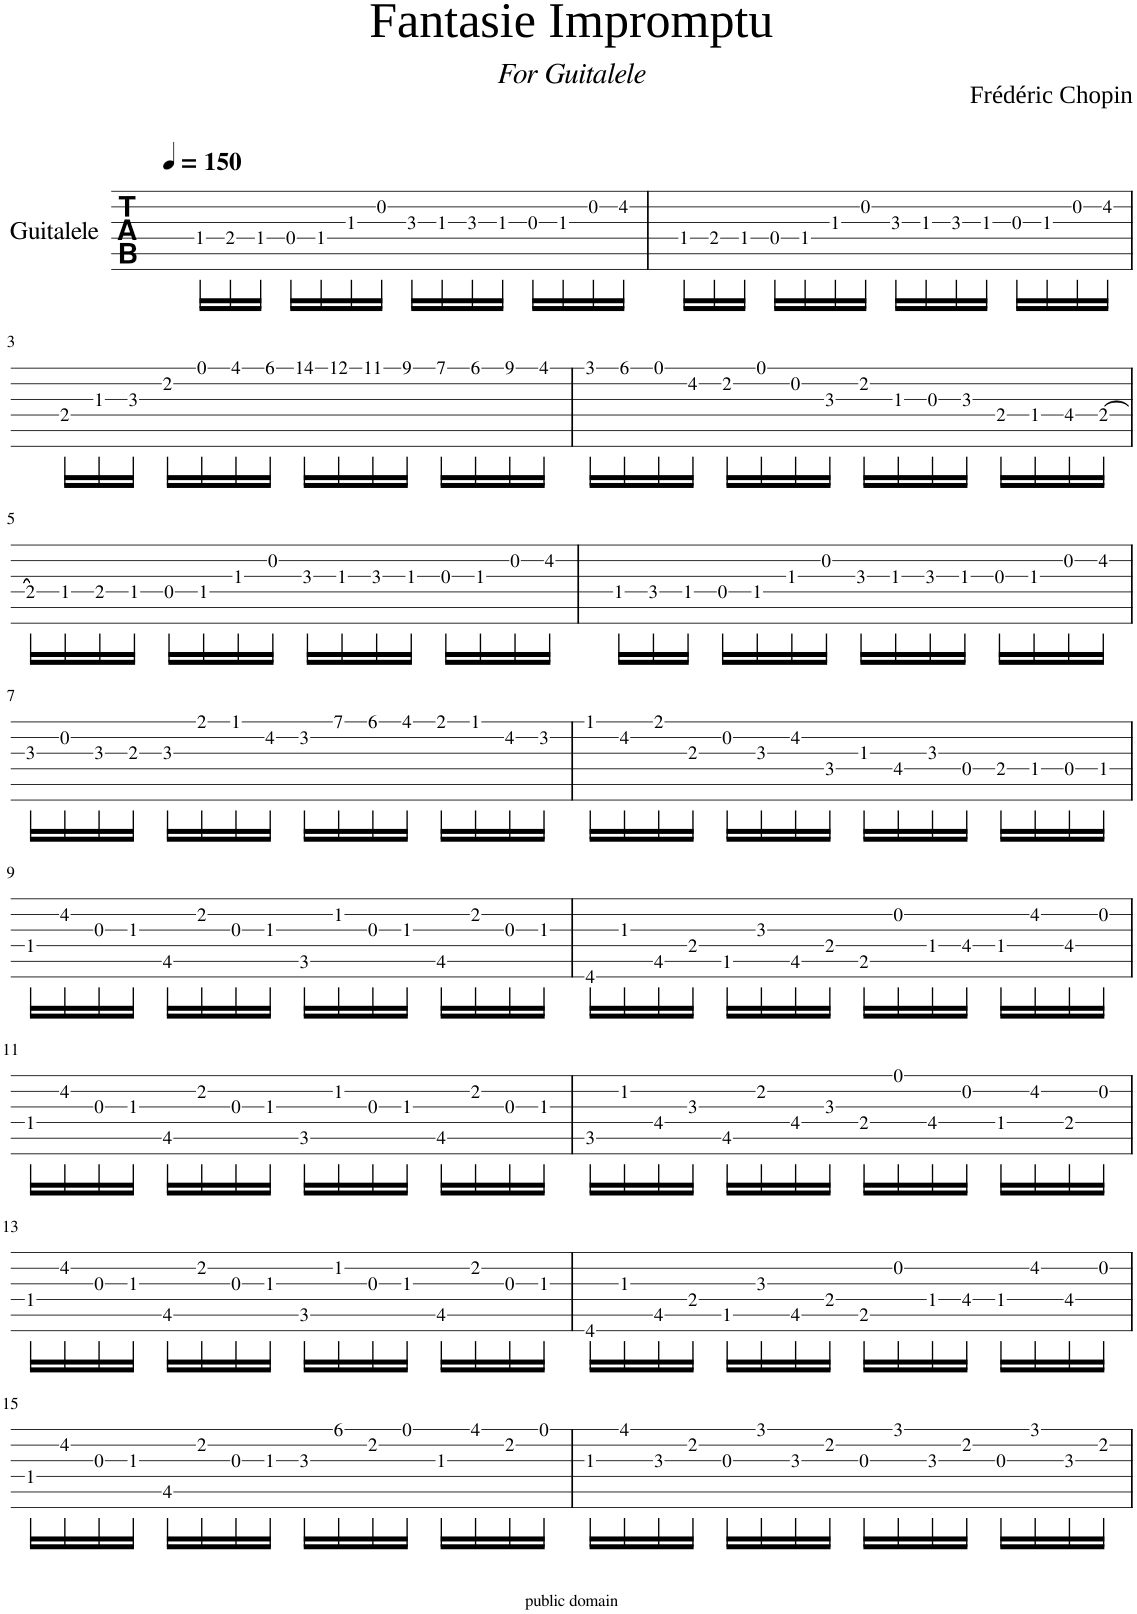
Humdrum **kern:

**kern
*part1
*staff1
*I"Guitalele
*stria6
*
*k[f#c#g#d#]
*M4/4
*met(c)
*MM150
=1
16r
16G#\LL
16A\
16G#\JJ
16F##\LL
16G#\
16c#\
16e\JJ
16d#\LL
16c#\
16d#\
16c#\JJ
16B#\LL
16c#\
16e\
16g#\JJ
=2
16r
16G#\LL
16A\
16G#\JJ
16F##\LL
16G#\
16c#\
16e\JJ
16d#\LL
16c#\
16d#\
16c#\JJ
16B#\LL
16c#\
16e\
16g#\JJ
!!LO:LB:g=z
=3
16r
16A\LL
16c#\
16d#\JJ
16f#\LL
16a\
16cc#\
16dd#\JJ
16bb\LL
16aa\
16gg#\
16ff#\JJ
16ee\LL
16dd#\
16ff#\
16cc#\JJ
=4
16b#\LL
16dd#\
16a\
16g#\JJ
16f#\LL
16a\
16e\
16d#\JJ
16f#\LL
16c#\
16B#\
16d#\JJ
16A\LL
16G#\
16B\
[16A\JJ
!!LO:LB:g=z
=5
16A\LL]
16G#\
16A\
16G#\JJ
16F##\LL
16G#\
16c#\
16e\JJ
16d#\LL
16c#\
16d#\
16c#\JJ
16B#\LL
16c#\
16e\
16g#\JJ
=6
16r
16G#\LL
16A#\
16G#\JJ
16F##\LL
16G#\
16c#\
16e\JJ
16d#\LL
16c#\
16d#\
16c#\JJ
16B#\LL
16c#\
16e\
16g#\JJ
!!LO:LB:g=z
=7
16d#\LL
16e\
16d#\
16c##\JJ
16d#\LL
16b\
16a#\
16g#\JJ
16f##\LL
16ee\
16dd#\
16cc#\JJ
16b\LL
16a#\
16g#\
16f##\JJ
=8
16a#\LL
16g#\
16b\
16c##\JJ
16e\LL
16d#\
16g#\
16A#\JJ
16c#\LL
16B\
16d#\
16F##\JJ
16A\LL
16G#\
16F##\
16G#\JJ
!!LO:LB:g=z
=9
16G#\LL
16g#\
16B#\
16c#\JJ
16F#\LL
16f#\
16B#\
16c#\JJ
16E#\LL
16e#\
16B#\
16c#\JJ
16F#\LL
16f#\
16B#\
16c#\JJ
=10
16C#\LL
16c#\
16F#\
16A\JJ
16D#\LL
16d#\
16F#\
16A\JJ
16E\LL
16e\
16G#\
16B\JJ
16G#\LL
16g#\
16B\
16e\JJ
!!LO:LB:g=z
=11
16G#\LL
16g#\
16B#\
16c#\JJ
16F#\LL
16f#\
16B#\
16c#\JJ
16E#\LL
16e#\
16B#\
16c#\JJ
16F#\LL
16f#\
16B#\
16c#\JJ
=12
16E#\LL
16e#\
16B\
16d#\JJ
16F#\LL
16f#\
16B\
16d#\JJ
16A\LL
16a\
16B\
16e\JJ
16G#\LL
16g#\
16A\
16e\JJ
!!LO:LB:g=z
=13
16G#\LL
16g#\
16B#\
16c#\JJ
16F#\LL
16f#\
16B#\
16c#\JJ
16E#\LL
16e#\
16B#\
16c#\JJ
16F#\LL
16f#\
16B#\
16c#\JJ
=14
16C#\LL
16c#\
16F#\
16A\JJ
16D#\LL
16d#\
16F#\
16A\JJ
16E\LL
16e\
16G#\
16B\JJ
16G#\LL
16g#\
16B\
16e\JJ
!!LO:LB:g=z
=15
16G#\LL
16g#\
16B#\
16c#\JJ
16F#\LL
16f#\
16B#\
16c#\JJ
16d#\LL
16dd#\
16f#\
16a\JJ
16c#\LL
16cc#\
16f#\
16a\JJ
=16
16c#\LL
16cc#\
16d#\
16f#\JJ
16B#\LL
16b#\
16d#\
16f#\JJ
16B#\LL
16b#\
16d#\
16f#\JJ
16B#\LL
16b#\
16d#\
16f#\JJ
=
*-
